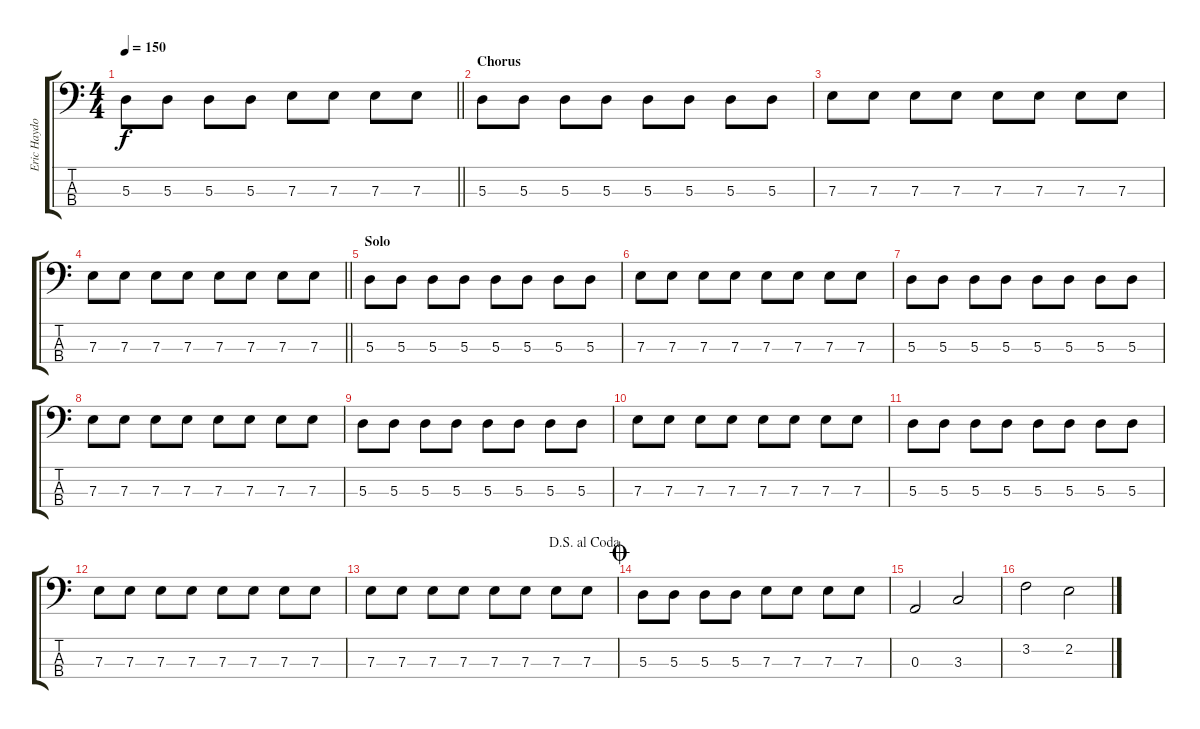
\track ("Eric Haydock" "Eric Haydo") {instrument electricbasspick}
\staff {score tabs}
\tuning (G2 D2 A1 E1) {hide}
\ts (4 4)
\tempo 150
\clef f4
\barLineRight lightlight
\ks c
5.3.8{dy f} 5.3.8 5.3.8 5.3.8 7.3.8 7.3.8 7.3.8 7.3.8 |
\section ("" "Chorus")
5.3.8 5.3.8 5.3.8 5.3.8 5.3.8 5.3.8 5.3.8 5.3.8 |
7.3.8 7.3.8 7.3.8 7.3.8 7.3.8 7.3.8 7.3.8 7.3.8 |
\barLineRight lightlight
7.3.8 7.3.8 7.3.8 7.3.8 7.3.8 7.3.8 7.3.8 7.3.8 |
\section ("" "Solo")
5.3.8 5.3.8 5.3.8 5.3.8 5.3.8 5.3.8 5.3.8 5.3.8 |
7.3.8 7.3.8 7.3.8 7.3.8 7.3.8 7.3.8 7.3.8 7.3.8 |
5.3.8 5.3.8 5.3.8 5.3.8 5.3.8 5.3.8 5.3.8 5.3.8 |
7.3.8 7.3.8 7.3.8 7.3.8 7.3.8 7.3.8 7.3.8 7.3.8 |
5.3.8 5.3.8 5.3.8 5.3.8 5.3.8 5.3.8 5.3.8 5.3.8 |
7.3.8 7.3.8 7.3.8 7.3.8 7.3.8 7.3.8 7.3.8 7.3.8 |
5.3.8 5.3.8 5.3.8 5.3.8 5.3.8 5.3.8 5.3.8 5.3.8 |
7.3.8 7.3.8 7.3.8 7.3.8 7.3.8 7.3.8 7.3.8 7.3.8 |
\jump dalsegnoalcoda
7.3.8 7.3.8 7.3.8 7.3.8 7.3.8 7.3.8 7.3.8 7.3.8 |
\jump coda
5.3.8 5.3.8 5.3.8 5.3.8 7.3.8 7.3.8 7.3.8 7.3.8 |
0.3.2 3.3.2 |
3.2.2 2.2.2
